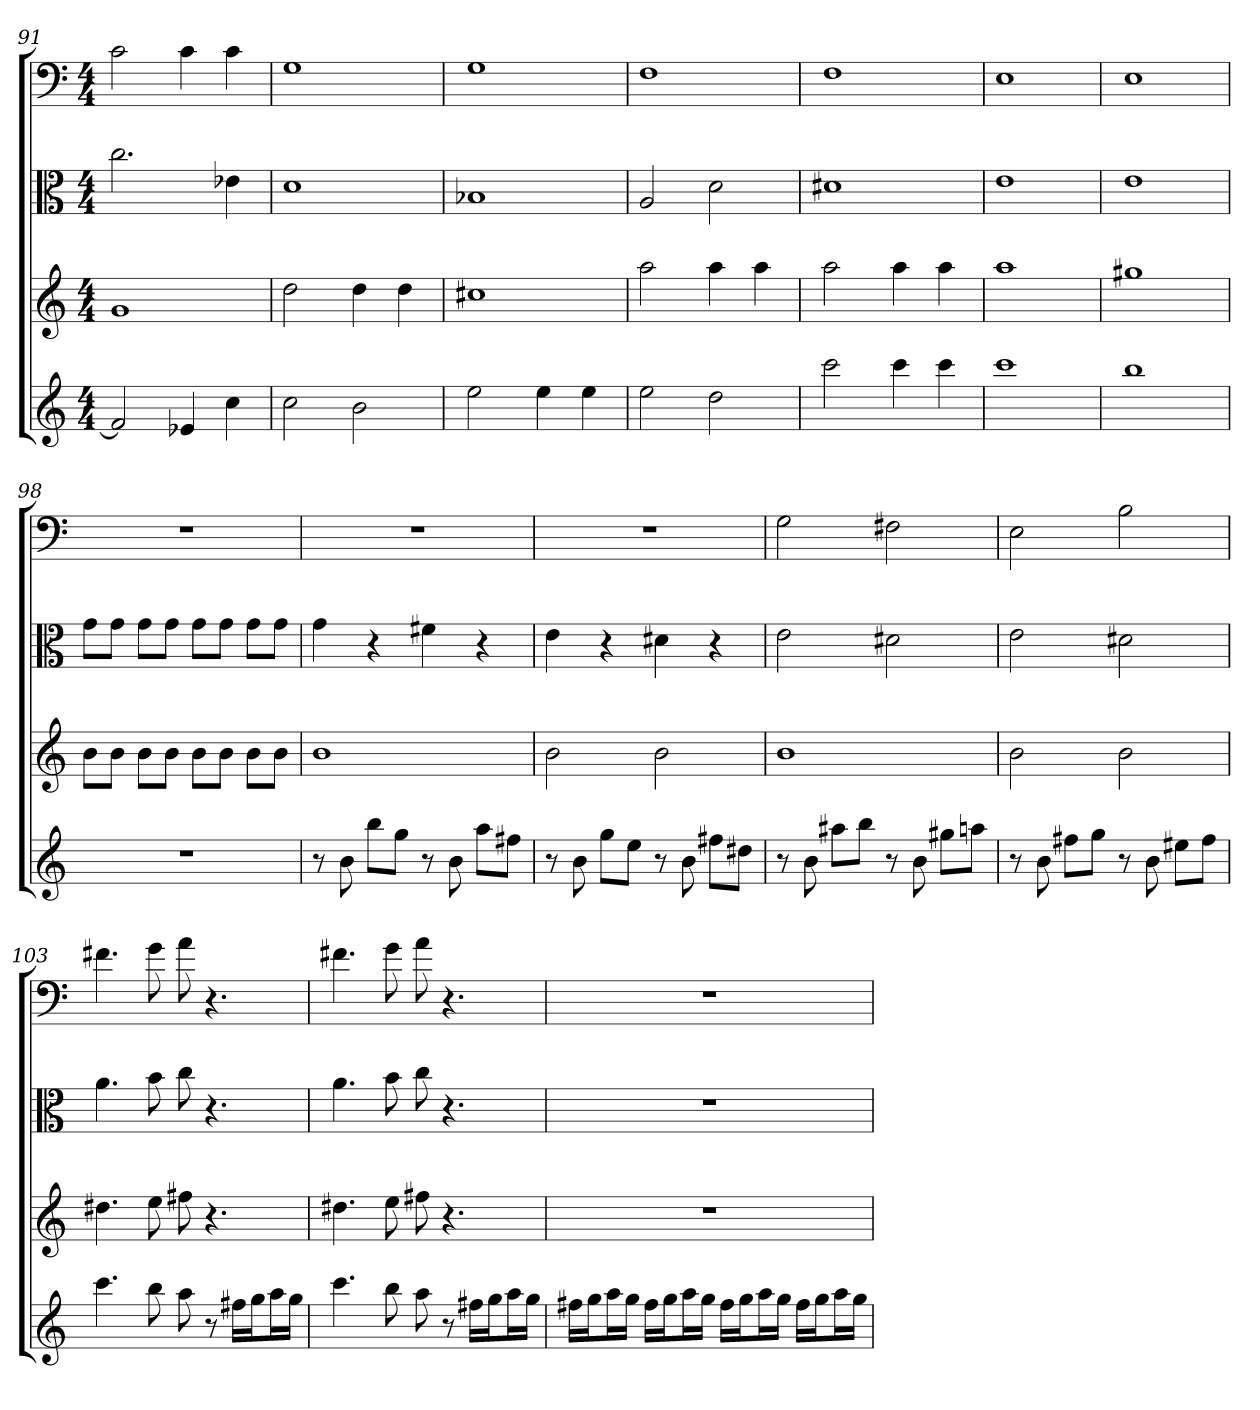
**kern	**kern	**kern	**kern
*part4	*part3	*part2	*part1
*staff4	*staff3	*staff2	*staff1
*	*	*clefC3	*clefF4
*k[]	*k[]	*k[]	*k[]
*C:	*C:	*C:	*C:
*M4/4	*M4/4	*M4/4	*M4/4
=91	=91	=91	=91
2f]	1g	2.cc	2c
4e-X	.	.	4c
4cc	.	4e-X	4c
=92	=92	=92	=92
2cc	2dd	1d	1G
2b	4dd	.	.
.	4dd	.	.
=93	=93	=93	=93
2ee	1cc#X	1B-X	1G
4ee	.	.	.
4ee	.	.	.
=94	=94	=94	=94
2ee	2aa	2A	1F
2dd	4aa	2d	.
.	4aa	.	.
=95	=95	=95	=95
2ccc	2aa	1d#X	1F
4ccc	4aa	.	.
4ccc	4aa	.	.
=96	=96	=96	=96
1ccc	1aa	1e	1E
=97	=97	=97	=97
1bb	1gg#X	1e	1E
=98	=98	=98	=98
1r	8bL	8g\L	1r
.	8bJ	8g\J	.
.	8bL	8g\L	.
.	8bJ	8g\J	.
.	8bL	8g\L	.
.	8bJ	8g\J	.
.	8bL	8g\L	.
.	8bJ	8g\J	.
=99	=99	=99	=99
8r	1b	4g	1r
8b	.	.	.
8bbL	.	4r	.
8ggJ	.	.	.
8r	.	4f#X	.
8b	.	.	.
8aaL	.	4r	.
8ff#XJ	.	.	.
=100	=100	=100	=100
8r	2b	4e	1r
8b	.	.	.
8ggL	.	4r	.
8eeJ	.	.	.
8r	2b	4d#X	.
8b	.	.	.
8ff#XL	.	4r	.
8dd#XJ	.	.	.
=101	=101	=101	=101
8r	1b	2e	2G
8b	.	.	.
8aa#XL	.	.	.
8bbJ	.	.	.
8r	.	2d#X	2F#X
8b	.	.	.
8gg#XL	.	.	.
8aanJ	.	.	.
=102	=102	=102	=102
8r	2b	2e	2E
8b	.	.	.
8ff#XL	.	.	.
8ggJ	.	.	.
8r	2b	2d#X	2B
8b	.	.	.
8ee#XL	.	.	.
8ff#J	.	.	.
=103	=103	=103	=103
4.ccc	4.dd#X	4.a	4.f#X
8bb	8ee	8b	8g
8aa	8ff#X	8cc	8a
8r	4.r	4.r	4.r
16ff#XLL	.	.	.
16ggJ	.	.	.
16aaL	.	.	.
16ggJJ	.	.	.
=104	=104	=104	=104
4.ccc	4.dd#X	4.a	4.f#X
8bb	8ee	8b	8g
8aa	8ff#X	8cc	8a
8r	4.r	4.r	4.r
16ff#XLL	.	.	.
16ggJ	.	.	.
16aaL	.	.	.
16ggJJ	.	.	.
=105	=105	=105	=105
16ff#XLL	1r	1r	1r
16ggJ	.	.	.
16aaL	.	.	.
16ggJJ	.	.	.
16ff#LL	.	.	.
16ggJ	.	.	.
16aaL	.	.	.
16ggJJ	.	.	.
16ff#LL	.	.	.
16ggJ	.	.	.
16aaL	.	.	.
16ggJJ	.	.	.
16ff#LL	.	.	.
16ggJ	.	.	.
16aaL	.	.	.
16ggJJ	.	.	.
=	=	=	=
*-	*-	*-	*-
